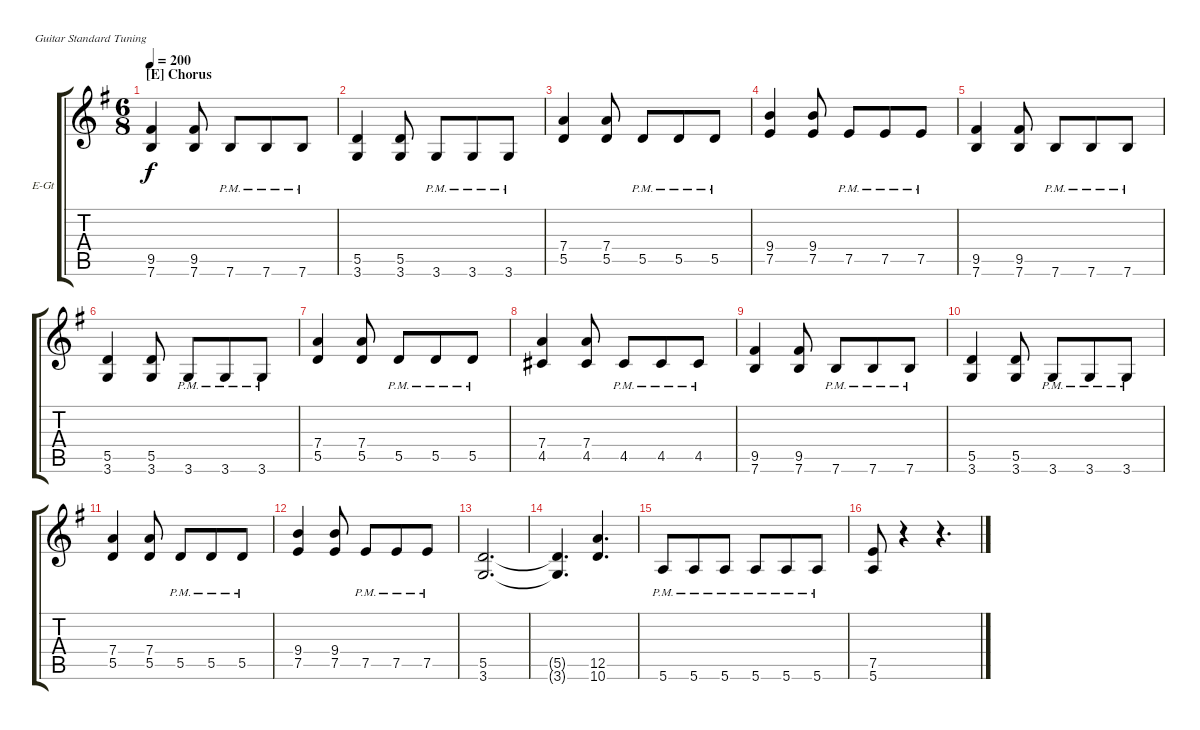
\bracketExtendMode groupsimilarinstruments
\firstSystemTrackNameOrientation horizontal
\otherSystemsTrackNameOrientation horizontal
\track ("Electric Guitar 2" "E-Gt") {instrument distortionguitar}
\staff {score tabs}
\tuning (E4 B3 G3 D3 A2 E2)
\ts (6 8)
\section ("E" "Chorus")
\tempo 200
\clef g2
\ks eminor
(7.6 9.5).4{dy f} (7.6 9.5).8 7.6{pm}.8 7.6{pm}.8 7.6{pm}.8 |
(3.6 5.5).4 (3.6 5.5).8 3.6{pm}.8 3.6{pm}.8 3.6{pm}.8 |
(5.5 7.4).4 (5.5 7.4).8 5.5{pm}.8 5.5{pm}.8 5.5{pm}.8 |
(7.5 9.4).4 (7.5 9.4).8 7.5{pm}.8 7.5{pm}.8 7.5{pm}.8 |
(7.6 9.5).4 (7.6 9.5).8 7.6{pm}.8 7.6{pm}.8 7.6{pm}.8 |
(3.6 5.5).4 (3.6 5.5).8 3.6{pm}.8 3.6{pm}.8 3.6{pm}.8 |
(5.5 7.4).4 (5.5 7.4).8 5.5{pm}.8 5.5{pm}.8 5.5{pm}.8 |
(4.5 7.4).4 (4.5 7.4).8 4.5{pm}.8 4.5{pm}.8 4.5{pm}.8 |
(7.6 9.5).4 (7.6 9.5).8 7.6{pm}.8 7.6{pm}.8 7.6{pm}.8 |
(3.6 5.5).4 (3.6 5.5).8 3.6{pm}.8 3.6{pm}.8 3.6{pm}.8 |
(5.5 7.4).4 (5.5 7.4).8 5.5{pm}.8 5.5{pm}.8 5.5{pm}.8 |
(7.5 9.4).4 (7.5 9.4).8 7.5{pm}.8 7.5{pm}.8 7.5{pm}.8 |
(3.6 5.5).2{d} |
(3.6{t} 5.5{t}).4{d} (10.6 12.5).4{d} |
5.6{pm}.8 5.6{pm}.8 5.6{pm}.8 5.6{pm}.8 5.6{pm}.8 5.6{pm}.8 |
(5.6 7.5).8 r.4 r.4{d}
